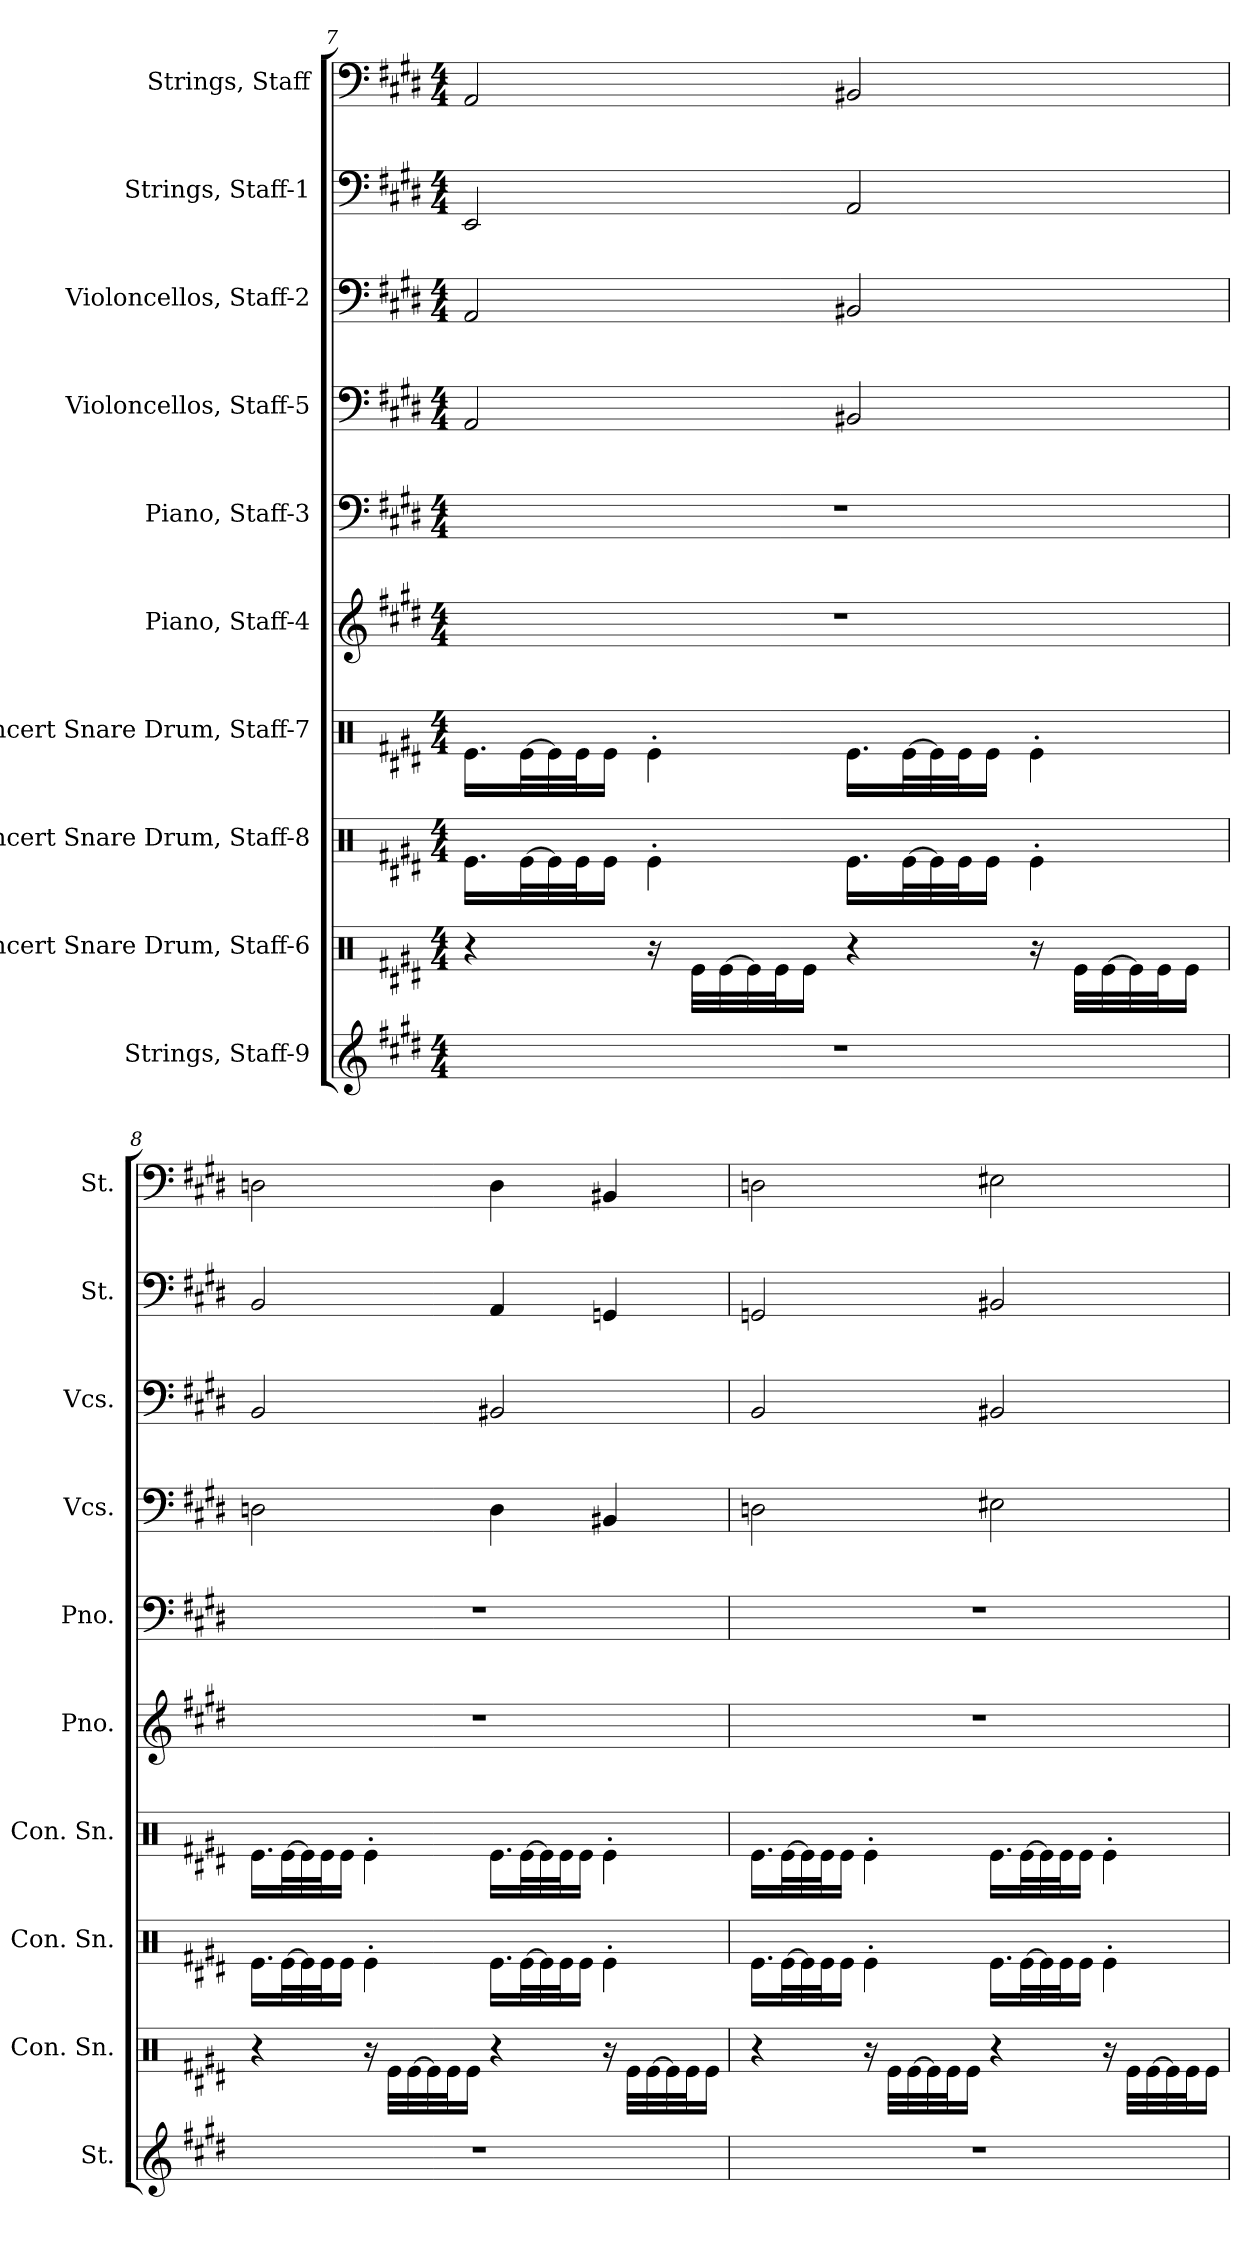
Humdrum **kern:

**kern	**kern	**kern	**kern	**kern	**kern	**kern	**kern	**kern	**kern
*part10	*part9	*part8	*part7	*part6	*part5	*part4	*part3	*part2	*part1
*staff10	*staff9	*staff8	*staff7	*staff6	*staff5	*staff4	*staff3	*staff2	*staff1
*I"Strings, Staff-9	*I"Concert Snare Drum, Staff-6	*I"Concert Snare Drum, Staff-8	*I"Concert Snare Drum, Staff-7	*I"Piano, Staff-4	*I"Piano, Staff-3	*I"Violoncellos, Staff-5	*I"Violoncellos, Staff-2	*I"Strings, Staff-1	*I"Strings, Staff
*I'St.	*I'Con. Sn.	*I'Con. Sn.	*I'Con. Sn.	*I'Pno.	*I'Pno.	*I'Vcs.	*I'Vcs.	*I'St.	*I'St.
!!LO:PB:g=z
*clefG2	*clefX	*clefX	*clefX	*clefG2	*clefF4	*clefF4	*clefF4	*clefF4	*clefF4
*k[f#c#g#d#]	*k[f#c#g#d#]	*k[f#c#g#d#]	*k[f#c#g#d#]	*k[f#c#g#d#]	*k[f#c#g#d#]	*k[f#c#g#d#]	*k[f#c#g#d#]	*k[f#c#g#d#]	*k[f#c#g#d#]
*M4/4	*M4/4	*M4/4	*M4/4	*M4/4	*M4/4	*M4/4	*M4/4	*M4/4	*M4/4
=7	=7	=7	=7	=7	=7	=7	=7	=7	=7
1r	4r	16.Re\LL	16.Re\LL	1r	1r	2AA/	2AA/	2EE/	2AA/
.	.	[32Re\L	[32Re\L	.	.	.	.	.	.
.	.	32Re\]	32Re\]	.	.	.	.	.	.
.	.	32Re\J	32Re\J	.	.	.	.	.	.
.	.	16Re\JJ	16Re\JJ	.	.	.	.	.	.
.	16r	4Re'\	4Re'\	.	.	.	.	.	.
.	32Re\LLL	.	.	.	.	.	.	.	.
.	[32Re\	.	.	.	.	.	.	.	.
.	32Re\]	.	.	.	.	.	.	.	.
.	32Re\J	.	.	.	.	.	.	.	.
.	16Re\JJ	.	.	.	.	.	.	.	.
.	4r	16.Re\LL	16.Re\LL	.	.	2BB#X/	2BB#X/	2AA/	2BB#X/
.	.	[32Re\L	[32Re\L	.	.	.	.	.	.
.	.	32Re\]	32Re\]	.	.	.	.	.	.
.	.	32Re\J	32Re\J	.	.	.	.	.	.
.	.	16Re\JJ	16Re\JJ	.	.	.	.	.	.
.	16r	4Re'\	4Re'\	.	.	.	.	.	.
.	32Re\LLL	.	.	.	.	.	.	.	.
.	[32Re\	.	.	.	.	.	.	.	.
.	32Re\]	.	.	.	.	.	.	.	.
.	32Re\J	.	.	.	.	.	.	.	.
.	16Re\JJ	.	.	.	.	.	.	.	.
!!LO:PB:g=z
=8	=8	=8	=8	=8	=8	=8	=8	=8	=8
1r	4r	16.Re\LL	16.Re\LL	1r	1r	2Dn\	2BB/	2BB/	2Dn\
.	.	[32Re\L	[32Re\L	.	.	.	.	.	.
.	.	32Re\]	32Re\]	.	.	.	.	.	.
.	.	32Re\J	32Re\J	.	.	.	.	.	.
.	.	16Re\JJ	16Re\JJ	.	.	.	.	.	.
.	16r	4Re'\	4Re'\	.	.	.	.	.	.
.	32Re\LLL	.	.	.	.	.	.	.	.
.	[32Re\	.	.	.	.	.	.	.	.
.	32Re\]	.	.	.	.	.	.	.	.
.	32Re\J	.	.	.	.	.	.	.	.
.	16Re\JJ	.	.	.	.	.	.	.	.
.	4r	16.Re\LL	16.Re\LL	.	.	4D\	2BB#X/	4AA/	4D\
.	.	[32Re\L	[32Re\L	.	.	.	.	.	.
.	.	32Re\]	32Re\]	.	.	.	.	.	.
.	.	32Re\J	32Re\J	.	.	.	.	.	.
.	.	16Re\JJ	16Re\JJ	.	.	.	.	.	.
.	16r	4Re'\	4Re'\	.	.	4BB#X/	.	4GGn/	4BB#X/
.	32Re\LLL	.	.	.	.	.	.	.	.
.	[32Re\	.	.	.	.	.	.	.	.
.	32Re\]	.	.	.	.	.	.	.	.
.	32Re\J	.	.	.	.	.	.	.	.
.	16Re\JJ	.	.	.	.	.	.	.	.
!!LO:PB:g=z
=9	=9	=9	=9	=9	=9	=9	=9	=9	=9
1r	4r	16.Re\LL	16.Re\LL	1r	1r	2Dn\	2BB/	2GGn/	2Dn\
.	.	[32Re\L	[32Re\L	.	.	.	.	.	.
.	.	32Re\]	32Re\]	.	.	.	.	.	.
.	.	32Re\J	32Re\J	.	.	.	.	.	.
.	.	16Re\JJ	16Re\JJ	.	.	.	.	.	.
.	16r	4Re'\	4Re'\	.	.	.	.	.	.
.	32Re\LLL	.	.	.	.	.	.	.	.
.	[32Re\	.	.	.	.	.	.	.	.
.	32Re\]	.	.	.	.	.	.	.	.
.	32Re\J	.	.	.	.	.	.	.	.
.	16Re\JJ	.	.	.	.	.	.	.	.
.	4r	16.Re\LL	16.Re\LL	.	.	2E#X\	2BB#X/	2BB#X/	2E#X\
.	.	[32Re\L	[32Re\L	.	.	.	.	.	.
.	.	32Re\]	32Re\]	.	.	.	.	.	.
.	.	32Re\J	32Re\J	.	.	.	.	.	.
.	.	16Re\JJ	16Re\JJ	.	.	.	.	.	.
.	16r	4Re'\	4Re'\	.	.	.	.	.	.
.	32Re\LLL	.	.	.	.	.	.	.	.
.	[32Re\	.	.	.	.	.	.	.	.
.	32Re\]	.	.	.	.	.	.	.	.
.	32Re\J	.	.	.	.	.	.	.	.
.	16Re\JJ	.	.	.	.	.	.	.	.
=	=	=	=	=	=	=	=	=	=
*-	*-	*-	*-	*-	*-	*-	*-	*-	*-
